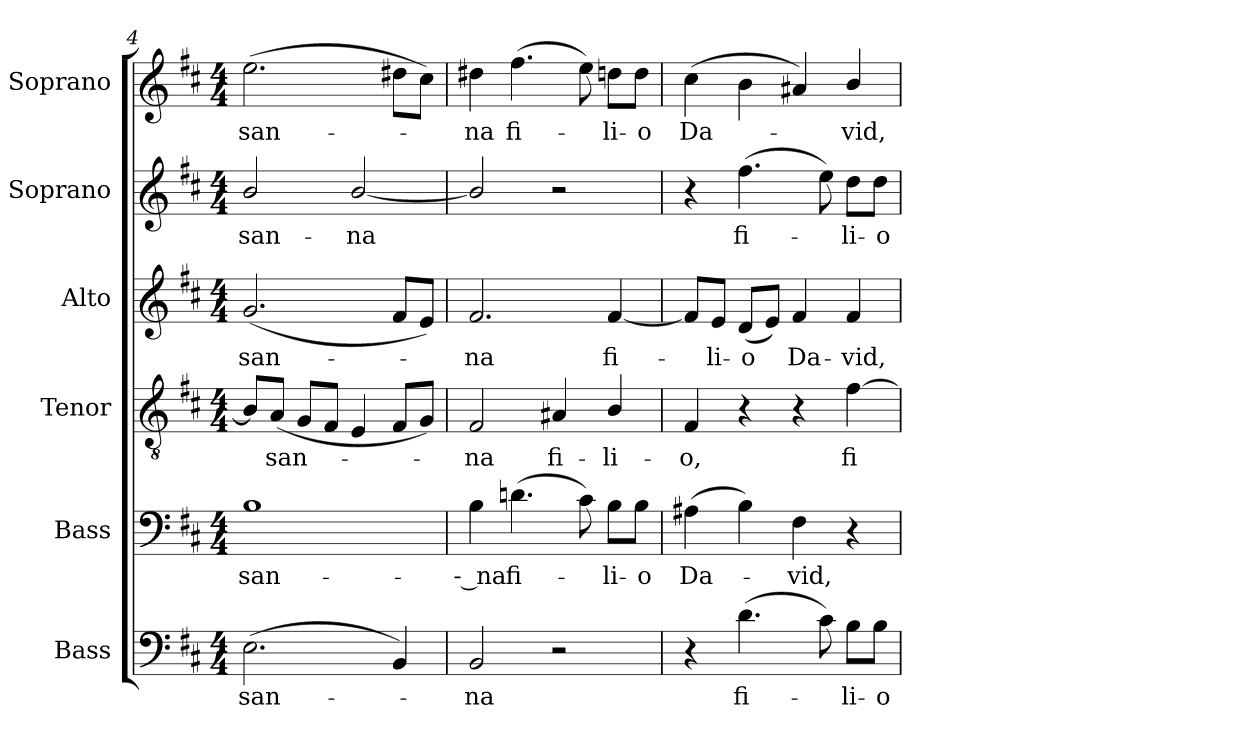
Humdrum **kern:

**kern	**text	**kern	**text	**kern	**text	**kern	**text	**kern	**text	**kern	**text
*part6	*part6	*part5	*part5	*part4	*part4	*part3	*part3	*part2	*part2	*part1	*part1
*staff6	*staff6	*staff5	*staff5	*staff4	*staff4	*staff3	*staff3	*staff2	*staff2	*staff1	*staff1
*I"Bass	*	*I"Bass	*	*I"Tenor	*	*I"Alto	*	*I"Soprano	*	*I"Soprano	*
*	*	*	*	*I'Tenor	*	*I'Alto	*	*	*	*	*
*clefF4	*	*clefF4	*	*clefGv2	*	*clefG2	*	*clefG2	*	*clefG2	*
*	*	*	*	*ITrd7c12	*	*	*	*	*	*	*
*k[f#c#]	*	*k[f#c#]	*	*k[f#c#]	*	*k[f#c#]	*	*k[f#c#]	*	*k[f#c#]	*
*D:	*	*D:	*	*D:	*	*D:	*	*D:	*	*D:	*
*M4/4	*	*M4/4	*	*M4/4	*	*M4/4	*	*M4/4	*	*M4/4	*
=4	=4	=4	=4	=4	=4	=4	=4	=4	=4	=4	=4
!	!LO:LY:b:color=#000000	!	!	!	!	!	!	!	!	!	!
!	!	!	!LO:LY:b:color=#000000	!	!	!	!	!	!	!	!
!	!	!	!	!	!	!	!LO:LY:b:color=#000000	!	!	!	!
!	!	!	!	!	!	!	!	!	!LO:LY:b:color=#000000	!	!
!	!	!	!	!	!	!	!	!	!	!	!LO:LY:b:color=#000000
(2.Ei\	-san-	1Bi	-san-	8BBi/L]	.	(2.gi/	-san-	2bi/	-san-	(2.eei\	-san-
!	!	!	!	!	!LO:LY:b:color=#000000	!	!	!	!	!	!
.	.	.	.	(8AAi/J	-san-	.	.	.	.	.	.
.	.	.	.	8GGi/L	.	.	.	.	.	.	.
.	.	.	.	8FF#i/J	.	.	.	.	.	.	.
!	!	!	!	!	!	!	!	!	!LO:LY:b:color=#000000	!	!
.	.	.	.	4EEi/	.	.	.	[<2bi/	-na	.	.
4BBi/)	.	.	.	8FF#i/L	.	8f#i/L	.	.	.	8dd#Xi\L	.
.	.	.	.	8GGi/J)	.	8ei/J)	.	.	.	8cc#i\J)	.
!!LO:LB:g=z
=5	=5	=5	=5	=5	=5	=5	=5	=5	=5	=5	=5
!	!LO:LY:b:color=#000000	!	!	!	!	!	!	!	!	!	!
!	!	!	!LO:LY:b:color=#000000	!	!	!	!	!	!	!	!
!	!	!	!	!	!LO:LY:b:color=#000000	!	!	!	!	!	!
!	!	!	!	!	!	!	!LO:LY:b:color=#000000	!	!	!	!
!	!	!	!	!	!	!	!	!	!	!	!LO:LY:b:color=#000000
2BBi/	-na	4Bi\	-- na	2FF#i/	-na	2.f#i/	-na	2bi/]	.	4dd#Xi\	-na
!	!	!	!LO:LY:b:color=#000000	!	!	!	!	!	!	!	!
!	!	!	!	!	!	!	!	!	!	!	!LO:LY:b:color=#000000
.	.	(4.dni\	fi-	.	.	.	.	.	.	(4.ff#i\	fi-
!	!	!	!	!	!LO:LY:b:color=#000000	!	!	!	!	!	!
2r	.	.	.	4AA#Xi/	fi-	.	.	2r	.	.	.
.	.	8c#i\)	.	.	.	.	.	.	.	8eei\)	.
!	!	!	!LO:LY:b:color=#000000	!	!	!	!	!	!	!	!
!	!	!	!	!	!LO:LY:b:color=#000000	!	!	!	!	!	!
!	!	!	!	!	!	!	!LO:LY:b:color=#000000	!	!	!	!
!	!	!	!	!	!	!	!	!	!	!	!LO:LY:b:color=#000000
.	.	8Bi\L	-li-	4BBi/	-li-	[<4f#i/	fi-	.	.	8ddni\L	-li-
!	!	!	!LO:LY:b:color=#000000	!	!	!	!	!	!	!	!
!	!	!	!	!	!	!	!	!	!	!	!LO:LY:b:color=#000000
.	.	8Bi\J	-o	.	.	.	.	.	.	8ddi\J	-o
=6	=6	=6	=6	=6	=6	=6	=6	=6	=6	=6	=6
!	!	!	!LO:LY:b:color=#000000	!	!	!	!	!	!	!	!
!	!	!	!	!	!LO:LY:b:color=#000000	!	!	!	!	!	!
!	!	!	!	!	!	!	!	!	!	!	!LO:LY:b:color=#000000
4r	.	(4A#Xi\	Da-	4FF#i/	-o,	8f#i/L]	.	4r	.	(4cc#i\	Da-
!	!	!	!	!	!	!	!LO:LY:b:color=#000000	!	!	!	!
.	.	.	.	.	.	8ei/J	-li-	.	.	.	.
!	!LO:LY:b:color=#000000	!	!	!	!	!	!	!	!	!	!
!	!	!	!	!	!	!	!LO:LY:b:color=#000000	!	!	!	!
!	!	!	!	!	!	!	!	!	!LO:LY:b:color=#000000	!	!
(4.di\	fi-	4Bi\)	.	4r	.	(8di/L	-o	(4.ff#i\	fi-	4bi\	.
.	.	.	.	.	.	8ei/J)	.	.	.	.	.
!	!	!	!LO:LY:b:color=#000000	!	!	!	!	!	!	!	!
!	!	!	!	!	!	!	!LO:LY:b:color=#000000	!	!	!	!
.	.	4F#i\	-vid,	4r	.	4f#i/	Da-	.	.	4a#Xi/)	.
8c#i\)	.	.	.	.	.	.	.	8eei\)	.	.	.
!	!LO:LY:b:color=#000000	!	!	!	!	!	!	!	!	!	!
!	!	!	!	!	!LO:LY:b:color=#000000	!	!	!	!	!	!
!	!	!	!	!	!	!	!LO:LY:b:color=#000000	!	!	!	!
!	!	!	!	!	!	!	!	!	!LO:LY:b:color=#000000	!	!
!	!	!	!	!	!	!	!	!	!	!	!LO:LY:b:color=#000000
8Bi\L	-li-	4r	.	[>4F#i\	fi-	4f#i/	-vid,	8ddi\L	-li-	4bi/	-vid,
!	!LO:LY:b:color=#000000	!	!	!	!	!	!	!	!	!	!
!	!	!	!	!	!	!	!	!	!LO:LY:b:color=#000000	!	!
8Bi\J	-o	.	.	.	.	.	.	8ddi\J	-o	.	.
=	=	=	=	=	=	=	=	=	=	=	=
*-	*-	*-	*-	*-	*-	*-	*-	*-	*-	*-	*-
